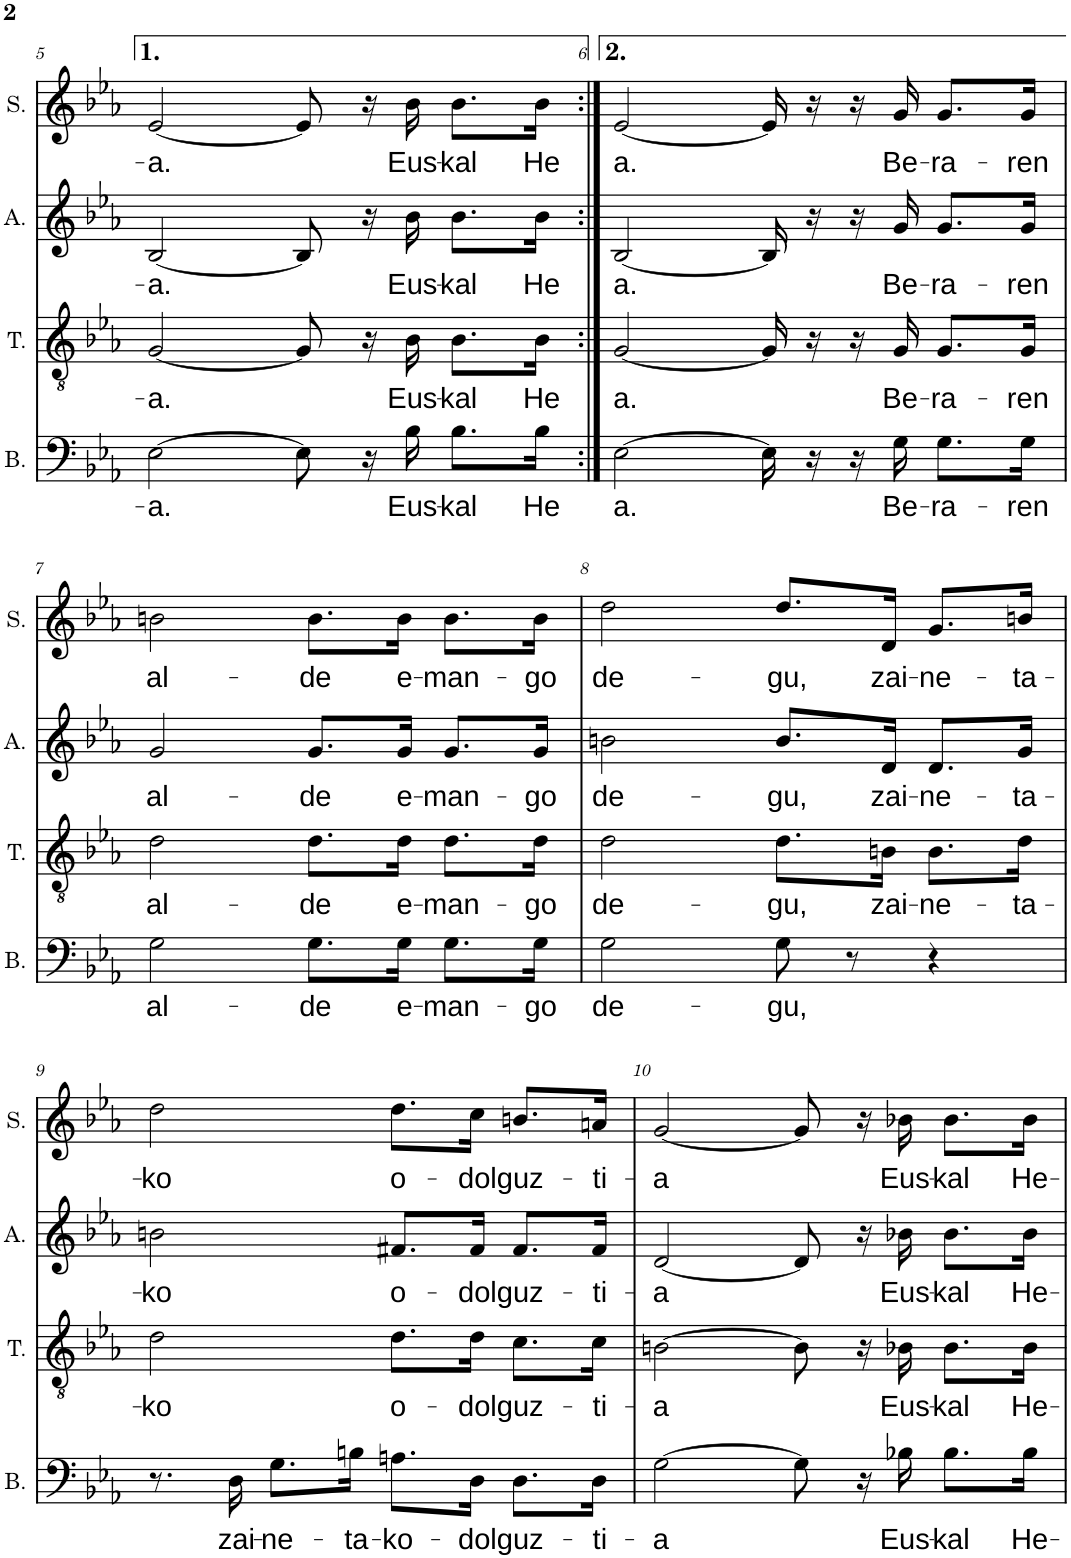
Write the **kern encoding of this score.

**kern	**text	**kern	**text	**kern	**text	**kern	**text
*part4	*part4	*part3	*part3	*part2	*part2	*part1	*part1
*staff4	*staff4	*staff3	*staff3	*staff2	*staff2	*staff1	*staff1
*I"Basse	*	*I"Ténor	*	*I"Alto	*	*I"Soprano	*
*I'B.	*	*I'T.	*	*I'A.	*	*I'S.	*
!!LO:PB:g=z
*clefF4	*	*clefGv2	*	*clefG2	*	*clefG2	*
*k[b-e-a-]	*	*k[b-e-a-]	*	*k[b-e-a-]	*	*k[b-e-a-]	*
*M4/4	*	*M4/4	*	*M4/4	*	*M4/4	*
=5	=5	=5	=5	=5	=5	=5	=5
!	!LO:LY:b	!	!LO:LY:b	!	!LO:LY:b	!	!LO:LY:b
[2E-\	-a.	[2G/	-a.	[2B-/	-a.	[2e-/	-a.
8E-\]	.	8G/]	.	8B-/]	.	8e-/]	.
16r	.	16r	.	16r	.	16r	.
!	!LO:LY:b	!	!LO:LY:b	!	!LO:LY:b	!	!LO:LY:b
16B-\	Eus-	16B-\	Eus-	16b-\	Eus-	16b-\	Eus-
!	!LO:LY:b	!	!LO:LY:b	!	!LO:LY:b	!	!LO:LY:b
8.B-\L	-kal	8.B-\L	-kal	8.b-\L	-kal	8.b-\L	-kal
!	!LO:LY:b	!	!LO:LY:b	!	!LO:LY:b	!	!LO:LY:b
16B-\Jk	He	16B-\Jk	He	16b-\Jk	He	16b-\Jk	He
=6:|!	=6:|!	=6:|!	=6:|!	=6:|!	=6:|!	=6:|!	=6:|!
!	!LO:LY:b	!	!LO:LY:b	!	!LO:LY:b	!	!LO:LY:b
[2E-\	a.	[2G/	a.	[2B-/	a.	[2e-/	a.
16E-\]	.	16G/]	.	16B-/]	.	16e-/]	.
16r	.	16r	.	16r	.	16r	.
16r	.	16r	.	16r	.	16r	.
!	!LO:LY:b	!	!LO:LY:b	!	!LO:LY:b	!	!LO:LY:b
16G\	Be-	16G/	Be-	16g/	Be-	16g/	Be-
!	!LO:LY:b	!	!LO:LY:b	!	!LO:LY:b	!	!LO:LY:b
8.G\L	-ra-	8.G/L	-ra-	8.g/L	-ra-	8.g/L	-ra-
!	!LO:LY:b	!	!LO:LY:b	!	!LO:LY:b	!	!LO:LY:b
16G\Jk	-ren	16G/Jk	-ren	16g/Jk	-ren	16g/Jk	-ren
!!LO:LB:g=z
=7	=7	=7	=7	=7	=7	=7	=7
!	!LO:LY:b	!	!LO:LY:b	!	!LO:LY:b	!	!LO:LY:b
2G\	al-	2d\	al-	2g/	al-	2bn\	al-
!	!LO:LY:b	!	!LO:LY:b	!	!LO:LY:b	!	!LO:LY:b
8.G\L	-de	8.d\L	-de	8.g/L	-de	8.b\L	-de
!	!LO:LY:b	!	!LO:LY:b	!	!LO:LY:b	!	!LO:LY:b
16G\Jk	e-	16d\Jk	e-	16g/Jk	e-	16b\Jk	e-
!	!LO:LY:b	!	!LO:LY:b	!	!LO:LY:b	!	!LO:LY:b
8.G\L	-man-	8.d\L	-man-	8.g/L	-man-	8.b\L	-man-
!	!LO:LY:b	!	!LO:LY:b	!	!LO:LY:b	!	!LO:LY:b
16G\Jk	-go	16d\Jk	-go	16g/Jk	-go	16b\Jk	-go
=8	=8	=8	=8	=8	=8	=8	=8
!	!LO:LY:b	!	!LO:LY:b	!	!LO:LY:b	!	!LO:LY:b
2G\	de-	2d\	de-	2bn\	de-	2dd\	de-
!	!LO:LY:b	!	!LO:LY:b	!	!LO:LY:b	!	!LO:LY:b
8G\	-gu,	8.d\L	-gu,	8.b/L	-gu,	8.dd/L	-gu,
8r	.	.	.	.	.	.	.
!	!	!	!LO:LY:b	!	!LO:LY:b	!	!LO:LY:b
.	.	16Bn\Jk	zai-	16d/Jk	zai-	16d/Jk	zai-
!	!	!	!LO:LY:b	!	!LO:LY:b	!	!LO:LY:b
4r	.	8.B\L	-ne-	8.d/L	-ne-	8.g/L	-ne-
!	!	!	!LO:LY:b	!	!LO:LY:b	!	!LO:LY:b
.	.	16d\Jk	-ta-	16g/Jk	-ta-	16bn/Jk	-ta-
!!LO:LB:g=z
=9	=9	=9	=9	=9	=9	=9	=9
!	!	!	!LO:LY:b	!	!LO:LY:b	!	!LO:LY:b
8.r	.	2d\	-ko	2bn\	-ko	2dd\	-ko
!	!LO:LY:b	!	!	!	!	!	!
16D\	zai-	.	.	.	.	.	.
!	!LO:LY:b	!	!	!	!	!	!
8.G\L	-ne-	.	.	.	.	.	.
!	!LO:LY:b	!	!	!	!	!	!
16Bn\Jk	-ta-	.	.	.	.	.	.
!	!LO:LY:b	!	!LO:LY:b	!	!LO:LY:b	!	!LO:LY:b
8.An\L	-ko-	8.d\L	o-	8.f#X/L	o-	8.dd\L	o-
!	!LO:LY:b	!	!LO:LY:b	!	!LO:LY:b	!	!LO:LY:b
16D\Jk	-dol	16d\Jk	-dol	16f#/Jk	-dol	16cc\Jk	-dol
!	!LO:LY:b	!	!LO:LY:b	!	!LO:LY:b	!	!LO:LY:b
8.D\L	guz-	8.c\L	guz-	8.f#/L	guz-	8.bn/L	guz-
!	!LO:LY:b	!	!LO:LY:b	!	!LO:LY:b	!	!LO:LY:b
16D\Jk	-ti-	16c\Jk	-ti-	16f#/Jk	-ti-	16an/Jk	-ti-
=10	=10	=10	=10	=10	=10	=10	=10
!	!LO:LY:b	!	!LO:LY:b	!	!LO:LY:b	!	!LO:LY:b
[2G\	-a	[2Bn\	-a	[2d/	-a	[2g/	-a
8G\]	.	8B\]	.	8d/]	.	8g/]	.
16r	.	16r	.	16r	.	16r	.
!	!LO:LY:b	!	!LO:LY:b	!	!LO:LY:b	!	!LO:LY:b
16B-X\	Eus-	16B-X\	Eus-	16b-X\	Eus-	16b-X\	Eus-
!	!LO:LY:b	!	!LO:LY:b	!	!LO:LY:b	!	!LO:LY:b
8.B-\L	-kal	8.B-\L	-kal	8.b-\L	-kal	8.b-\L	-kal
!	!LO:LY:b	!	!LO:LY:b	!	!LO:LY:b	!	!LO:LY:b
16B-\Jk	He-	16B-\Jk	He-	16b-\Jk	He-	16b-\Jk	He-
=	=	=	=	=	=	=	=
*-	*-	*-	*-	*-	*-	*-	*-
